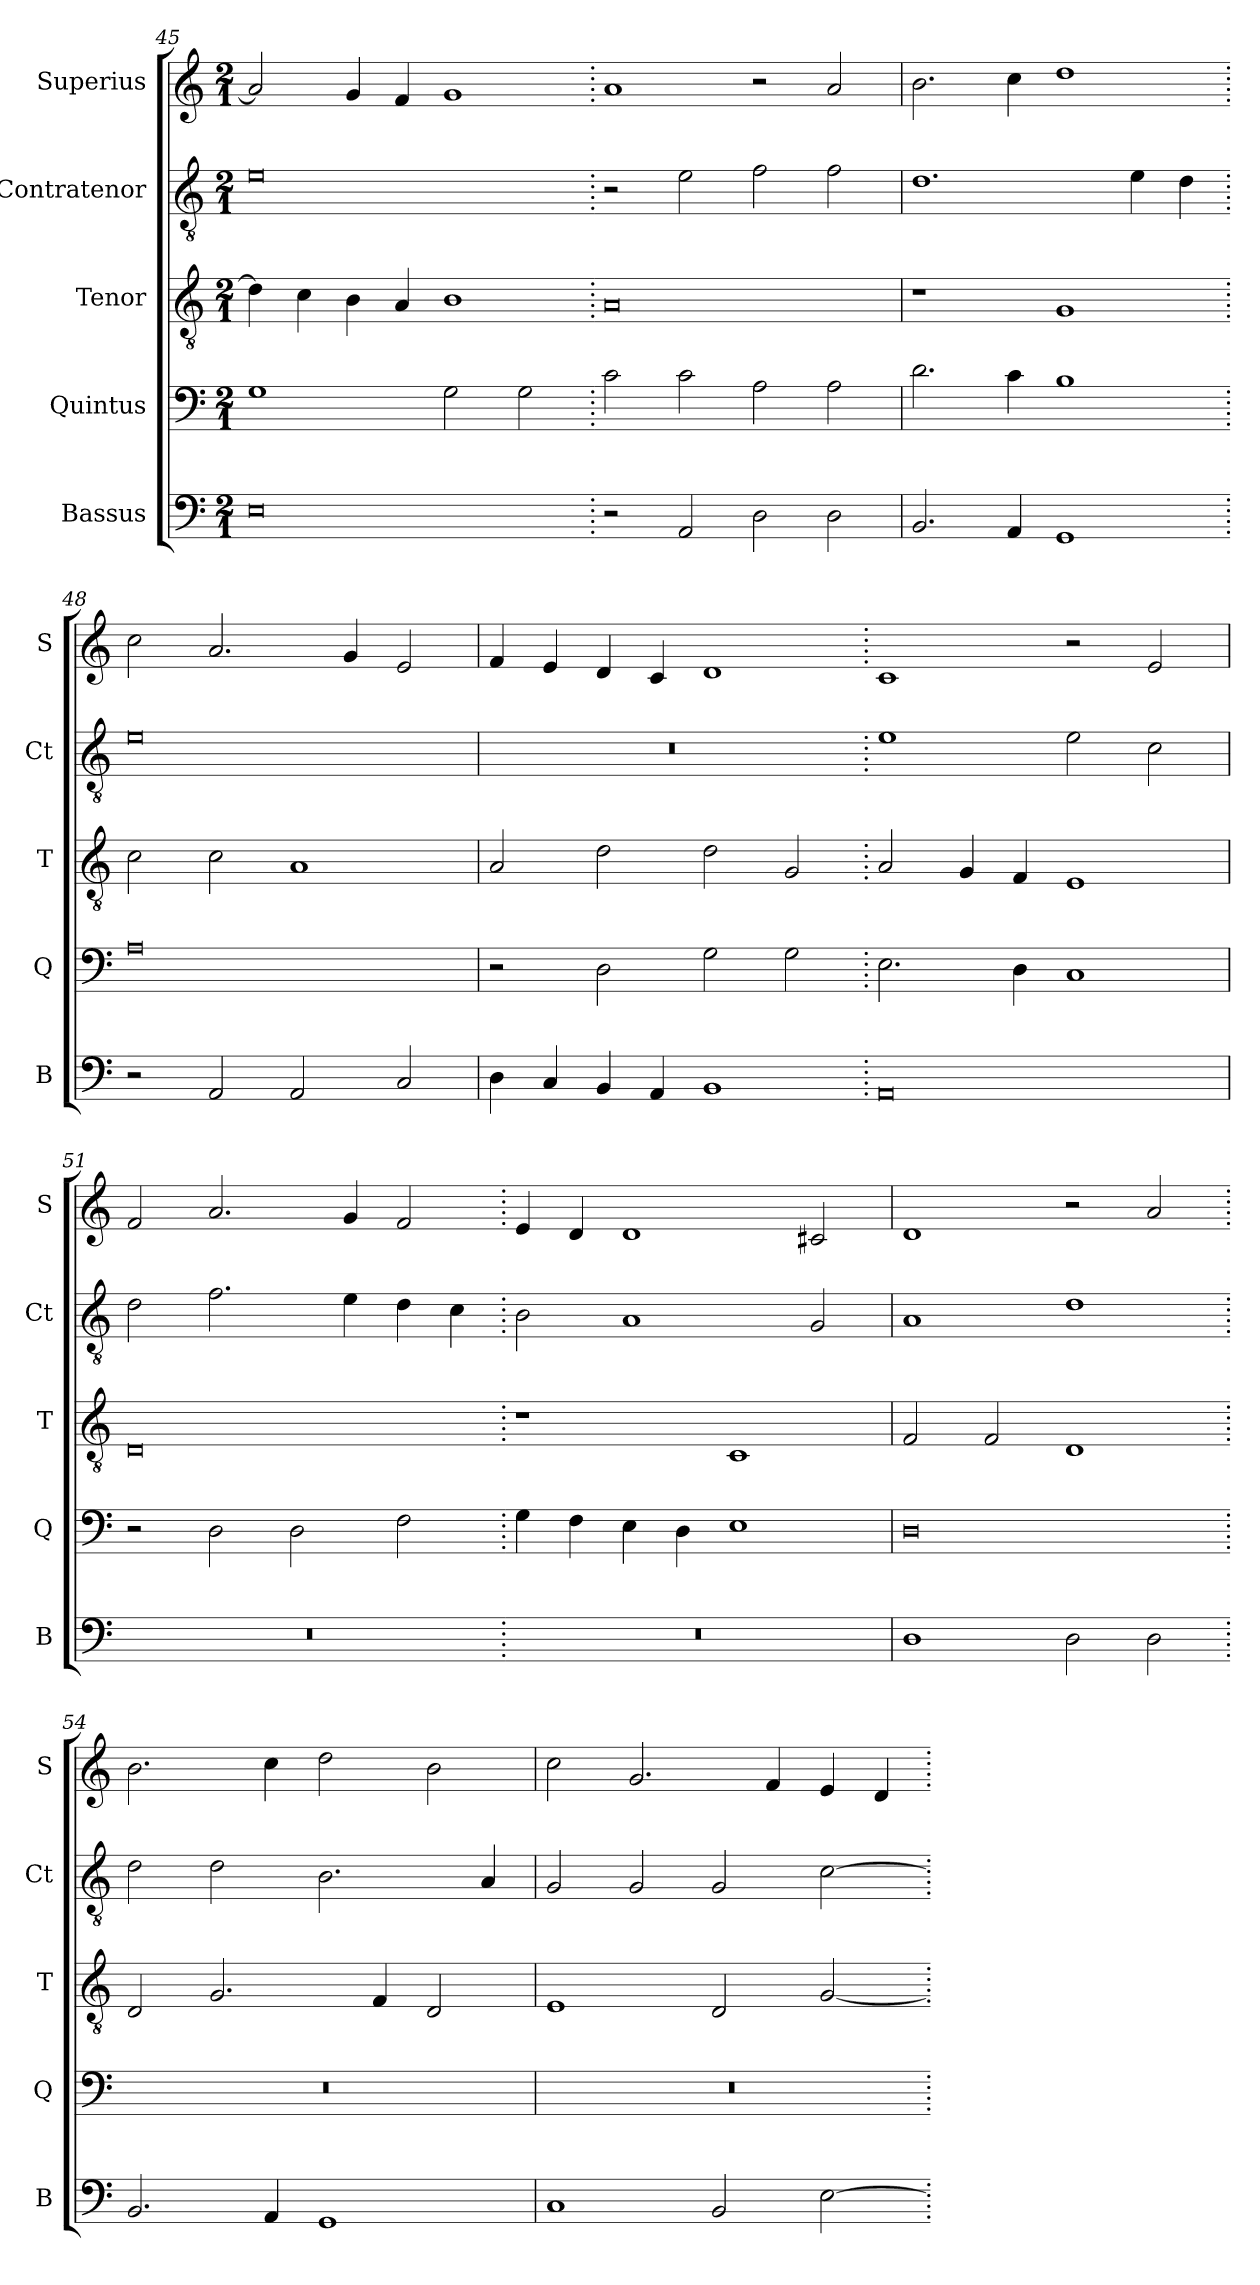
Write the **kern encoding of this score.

**kern	**kern	**kern	**kern	**kern
*part5	*part4	*part3	*part2	*part1
*staff5	*staff4	*staff3	*staff2	*staff1
*I"Bassus	*I"Quintus	*I"Tenor	*I"Contratenor	*I"Superius
*I'B	*I'Q	*I'T	*I'Ct	*I'S
*clefF4	*clefF4	*clefGv2	*clefGv2	*clefG2
*k[]	*k[]	*k[]	*k[]	*k[]
*M2/1	*M2/1	*M2/1	*M2/1	*M2/1
=45	=45	=45	=45	=45
0E	1G	4d\]	0e	2a/]
.	.	4c\	.	.
.	.	4B\	.	4g/
.	.	4A/	.	4f/
.	2G\	1B	.	1g
.	2G\	.	.	.
=46.	=46.	=46.	=46.	=46.
2r	2c\	0A	2r	1a
2AA/	2c\	.	2e\	.
2D\	2A\	.	2f\	2r
2D\	2A\	.	2f\	2a/
=47	=47	=47	=47	=47
2.BB/	2.d\	1r	1.d	2.b\
4AA/	4c\	.	.	4cc\
1GG	1B	1G	.	1dd
.	.	.	4e\	.
.	.	.	4d\	.
=48.	=48.	=48.	=48.	=48.
2r	0A	2c\	0e	2cc\
2AA/	.	2c\	.	2.a/
2AA/	.	1A	.	.
.	.	.	.	4g/
2C/	.	.	.	2e/
=49	=49	=49	=49	=49
4D\	2r	2A/	0r	4f/
4C/	.	.	.	4e/
4BB/	2D\	2d\	.	4d/
4AA/	.	.	.	4c/
1BB	2G\	2d\	.	1d
.	2G\	2G/	.	.
=50.	=50.	=50.	=50.	=50.
0AA	2.E\	2A/	1e	1c
.	.	4G/	.	.
.	4D\	4F/	.	.
.	1C	1E	2e\	2r
.	.	.	2c\	2e/
=51	=51	=51	=51	=51
0r	2r	0D	2d\	2f/
.	2D\	.	2.f\	2.a/
.	2D\	.	.	.
.	.	.	4e\	4g/
.	2F\	.	4d\	2f/
.	.	.	4c\	.
=52.	=52.	=52.	=52.	=52.
0r	4G\	1r	2B\	4e/
.	4F\	.	.	4d/
.	4E\	.	1A	1d
.	4D\	.	.	.
.	1E	1C	.	.
.	.	.	2G/	2c#X/
=53	=53	=53	=53	=53
1D	0D	2F/	1A	1d
.	.	2F/	.	.
2D\	.	1D	1d	2r
2D\	.	.	.	2a/
=54.	=54.	=54.	=54.	=54.
2.BB/	0r	2D/	2d\	2.b\
.	.	2.G/	2d\	.
4AA/	.	.	.	4cc\
1GG	.	.	2.B\	2dd\
.	.	4F/	.	.
.	.	2D/	.	2b\
.	.	.	4A/	.
=55	=55	=55	=55	=55
1C	0r	1E	2G/	2cc\
.	.	.	2G/	2.g/
2BB/	.	2D/	2G/	.
.	.	.	.	4f/
[2E\	.	[2G/	[2c\	4e/
.	.	.	.	4d/
=.	=.	=.	=.	=.
*-	*-	*-	*-	*-
